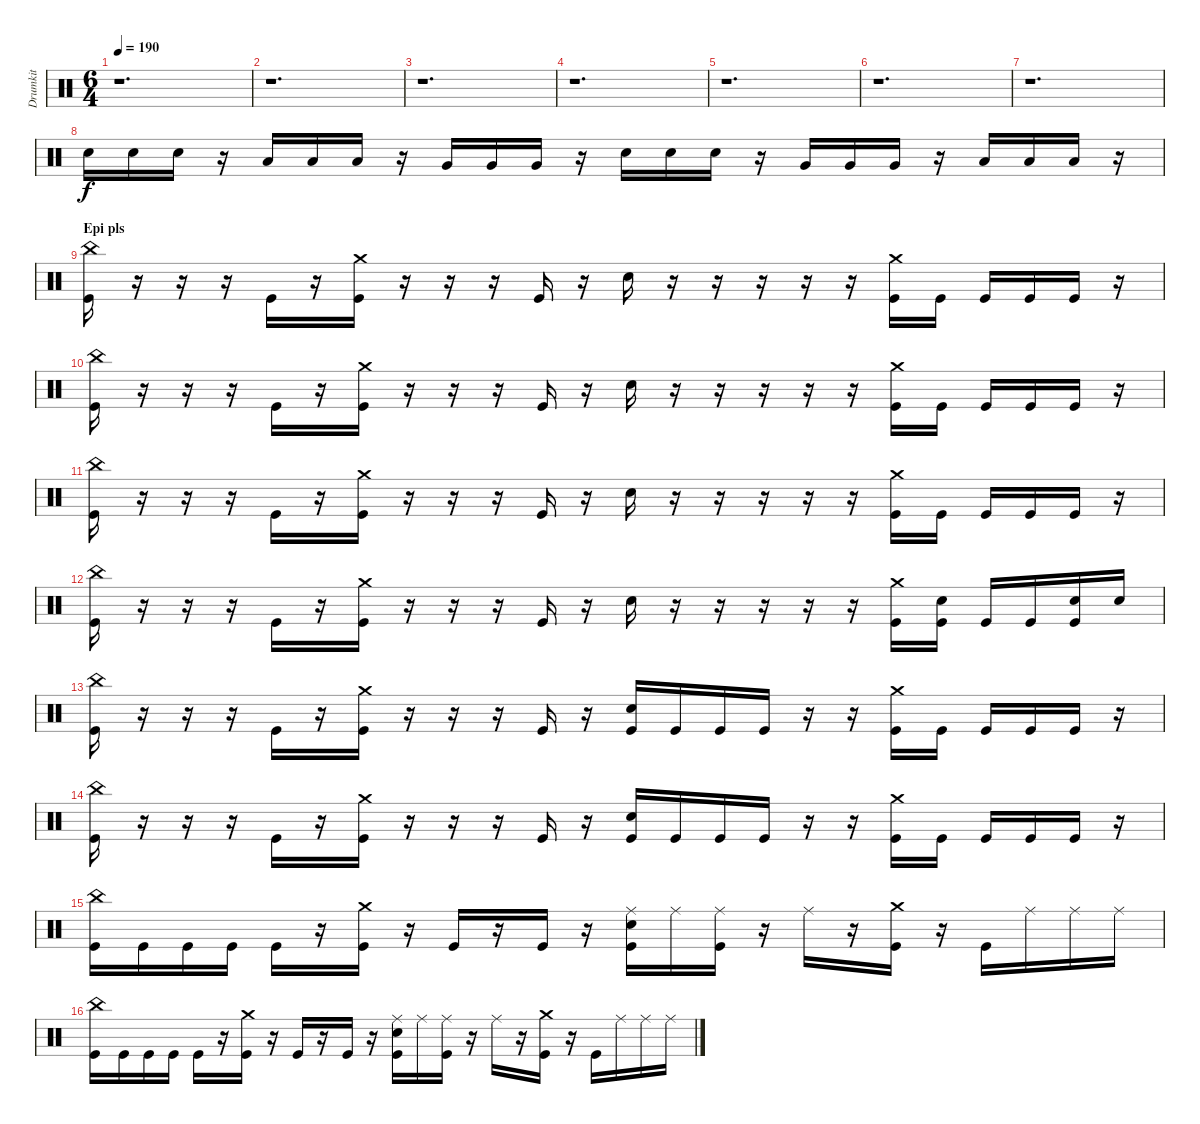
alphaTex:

\track ("Drumkit" "Drumkit") {instrument percussion}
\staff {score}
\articulation defaults
\ts (6 4)
\tempo 190
\clef neutral
\ks c
r.1{d dy f} |
r.1{d} |
r.1{d} |
r.1{d} |
r.1{d} |
r.1{d} |
r.1{d} |
"Snare (hit) 2".16 "Snare (hit) 2".16 "Snare (hit) 2".16 r.16 "Low Tom (hit)".16 "Low Tom (hit)".16 "Low Tom (hit)".16 r.16 "Very Low Tom (hit)".16 "Very Low Tom (hit)".16 "Very Low Tom (hit)".16 r.16 "Snare (hit) 2".16 "Snare (hit) 2".16 "Snare (hit) 2".16 r.16 "Very Low Tom (hit)".16 "Very Low Tom (hit)".16 "Very Low Tom (hit)".16 r.16 "Low Floor Tom (hit)".16 "Low Floor Tom (hit)".16 "Low Floor Tom (hit)".16 r.16 |
\section ("" "Epi pls")
("China (hit)" "Kick (hit)").16 r.16 r.16 r.16 "Kick (hit)".16 r.16 ("Crash medium (hit)" "Kick (hit)").16 r.16 r.16 r.16 "Kick (hit)".16 r.16 "Snare (hit) 2".16 r.16 r.16 r.16 r.16 r.16 ("Crash medium (hit)" "Kick (hit)").16 "Kick (hit)".16 "Kick (hit)".16 "Kick (hit)".16 "Kick (hit)".16 r.16 |
("China (hit)" "Kick (hit)").16 r.16 r.16 r.16 "Kick (hit)".16 r.16 ("Crash medium (hit)" "Kick (hit)").16 r.16 r.16 r.16 "Kick (hit)".16 r.16 "Snare (hit) 2".16 r.16 r.16 r.16 r.16 r.16 ("Crash medium (hit)" "Kick (hit)").16 "Kick (hit)".16 "Kick (hit)".16 "Kick (hit)".16 "Kick (hit)".16 r.16 |
("China (hit)" "Kick (hit)").16 r.16 r.16 r.16 "Kick (hit)".16 r.16 ("Crash medium (hit)" "Kick (hit)").16 r.16 r.16 r.16 "Kick (hit)".16 r.16 "Snare (hit) 2".16 r.16 r.16 r.16 r.16 r.16 ("Crash medium (hit)" "Kick (hit)").16 "Kick (hit)".16 "Kick (hit)".16 "Kick (hit)".16 "Kick (hit)".16 r.16 |
("China (hit)" "Kick (hit)").16 r.16 r.16 r.16 "Kick (hit)".16 r.16 ("Crash medium (hit)" "Kick (hit)").16 r.16 r.16 r.16 "Kick (hit)".16 r.16 "Snare (hit) 2".16 r.16 r.16 r.16 r.16 r.16 ("Crash medium (hit)" "Kick (hit)").16 ("Snare (hit) 2" "Kick (hit)").16 "Kick (hit)".16 "Kick (hit)".16 ("Snare (hit) 2" "Kick (hit)").16 "Snare (hit) 2".16 |
("China (hit)" "Kick (hit)").16 r.16 r.16 r.16 "Kick (hit)".16 r.16 ("Crash medium (hit)" "Kick (hit)").16 r.16 r.16 r.16 "Kick (hit)".16 r.16 ("Snare (hit) 2" "Kick (hit)").16 "Kick (hit)".16 "Kick (hit)".16 "Kick (hit)".16 r.16 r.16 ("Crash medium (hit)" "Kick (hit)").16 "Kick (hit)".16 "Kick (hit)".16 "Kick (hit)".16 "Kick (hit)".16 r.16 |
("China (hit)" "Kick (hit)").16 r.16 r.16 r.16 "Kick (hit)".16 r.16 ("Crash medium (hit)" "Kick (hit)").16 r.16 r.16 r.16 "Kick (hit)".16 r.16 ("Snare (hit) 2" "Kick (hit)").16 "Kick (hit)".16 "Kick (hit)".16 "Kick (hit)".16 r.16 r.16 ("Crash medium (hit)" "Kick (hit)").16 "Kick (hit)".16 "Kick (hit)".16 "Kick (hit)".16 "Kick (hit)".16 r.16 |
("China (hit)" "Kick (hit)").16 "Kick (hit)".16 "Kick (hit)".16 "Kick (hit)".16 "Kick (hit)".16 r.16 ("Crash medium (hit)" "Kick (hit)").16 r.16 "Kick (hit)".16 r.16 "Kick (hit)".16 r.16 ("Ride (middle)" "Snare (hit) 2" "Kick (hit)").16 "Ride (middle)".16 ("Ride (middle)" "Kick (hit)").16 r.16 "Ride (middle)".16 r.16 ("Crash medium (hit)" "Kick (hit)").16 r.16 "Kick (hit)".16 "Ride (middle)".16 "Ride (middle)".16 "Ride (middle)".16 |
("China (hit)" "Kick (hit)").16 "Kick (hit)".16 "Kick (hit)".16 "Kick (hit)".16 "Kick (hit)".16 r.16 ("Crash medium (hit)" "Kick (hit)").16 r.16 "Kick (hit)".16 r.16 "Kick (hit)".16 r.16 ("Ride (middle)" "Snare (hit) 2" "Kick (hit)").16 "Ride (middle)".16 ("Ride (middle)" "Kick (hit)").16 r.16 "Ride (middle)".16 r.16 ("Crash medium (hit)" "Kick (hit)").16 r.16 "Kick (hit)".16 "Ride (middle)".16 "Ride (middle)".16 "Ride (middle)".16
